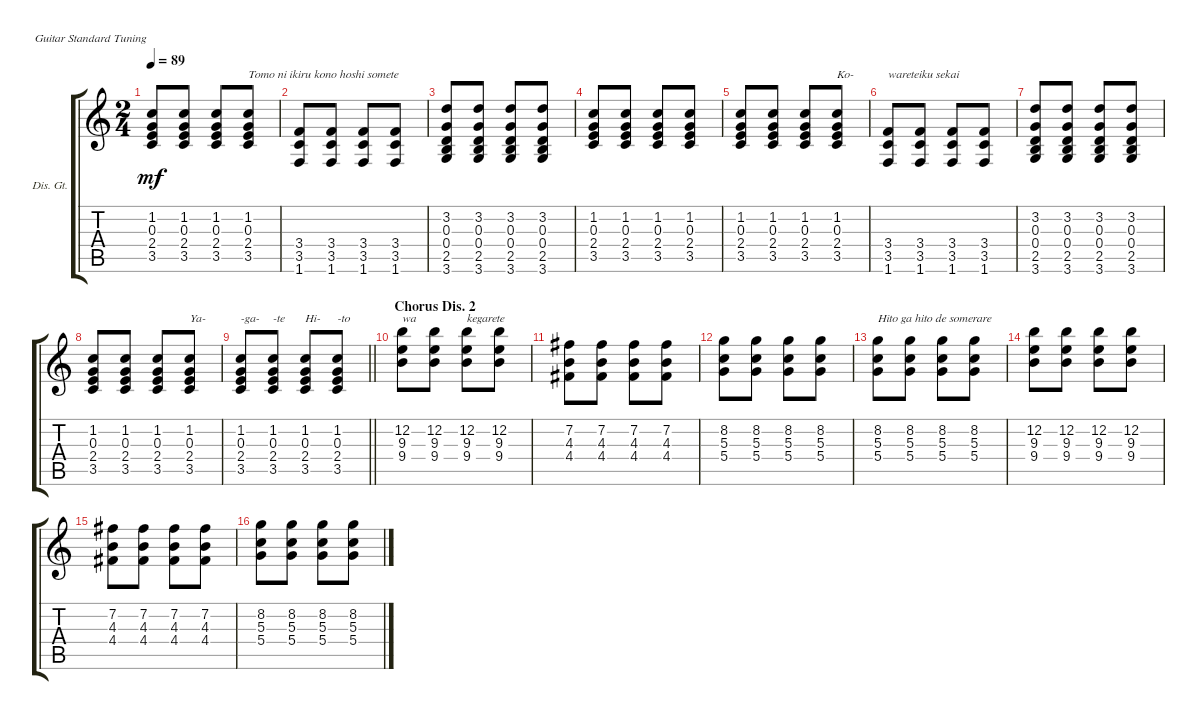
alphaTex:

\bracketExtendMode groupsimilarinstruments
\firstSystemTrackNameOrientation horizontal
\otherSystemsTrackNameOrientation horizontal
\track ("Nii- Distortion" "Dis. Gt.") {instrument distortionguitar}
\staff {score tabs}
\tuning (E4 B3 G3 D3 A2 E2)
\ts (2 4)
\tempo 89
\clef g2
\ks c
(3.5 2.4 0.3 1.2).8{dy mf} (3.5 2.4 0.3 1.2).8 (3.5 2.4 0.3 1.2).8 (3.5 2.4 0.3 1.2).8{txt "Tomo ni ikiru kono hoshi somete"} |
(1.6 3.5 3.4).8 (3.4 3.5 1.6).8 (1.6 3.5 3.4).8 (3.4 3.5 1.6).8 |
(2.5 0.4 0.3 3.2 3.6).8 (3.2 0.3 0.4 2.5 3.6).8 (3.2 0.3 0.4 2.5 3.6).8 (3.2 0.3 0.4 2.5 3.6).8 |
(1.2 0.3 2.4 3.5).8 (1.2 0.3 2.4 3.5).8 (1.2 0.3 2.4 3.5).8 (1.2 0.3 2.4 3.5).8 |
(3.5 2.4 0.3 1.2).8 (3.5 2.4 0.3 1.2).8 (3.5 2.4 0.3 1.2).8 (3.5 2.4 0.3 1.2).8{txt "Ko-"} |
(1.6 3.5 3.4).8{txt "wareteiku sekai"} (3.4 3.5 1.6).8 (1.6 3.5 3.4).8 (3.4 3.5 1.6).8 |
(2.5 0.4 0.3 3.2 3.6).8 (3.2 0.3 0.4 2.5 3.6).8 (3.2 0.3 0.4 2.5 3.6).8 (3.2 0.3 0.4 2.5 3.6).8 |
(1.2 0.3 2.4 3.5).8 (1.2 0.3 2.4 3.5).8 (1.2 0.3 2.4 3.5).8 (1.2 0.3 2.4 3.5).8{txt "Ya-"} |
\barLineRight lightlight
(3.5 2.4 0.3 1.2).8{txt "-ga-"} (3.5 2.4 0.3 1.2).8{txt "-te"} (3.5 2.4 0.3 1.2).8{txt "Hi-"} (3.5 2.4 0.3 1.2).8{txt "-to"} |
\section ("" "Chorus Dis. 2")
(12.2 9.4 9.3).8{txt "wa"} (12.2 9.4 9.3).8 (12.2 9.4 9.3).8{txt "kegarete"} (12.2 9.4 9.3).8 |
(7.2 4.4 4.3).8 (7.2 4.4 4.3).8 (7.2 4.4 4.3).8 (7.2 4.4 4.3).8 |
(5.4 8.2 5.3).8 (5.4 8.2 5.3).8 (5.4 8.2 5.3).8 (5.4 8.2 5.3).8 |
(5.4 8.2 5.3).8{txt "Hito ga hito de somerare"} (5.4 8.2 5.3).8 (5.4 8.2 5.3).8 (5.4 8.2 5.3).8 |
(12.2 9.4 9.3).8 (12.2 9.4 9.3).8 (12.2 9.4 9.3).8 (12.2 9.4 9.3).8 |
(7.2 4.4 4.3).8 (7.2 4.4 4.3).8 (7.2 4.4 4.3).8 (7.2 4.4 4.3).8 |
(5.4 8.2 5.3).8 (5.4 8.2 5.3).8 (5.4 8.2 5.3).8 (5.4 8.2 5.3).8
